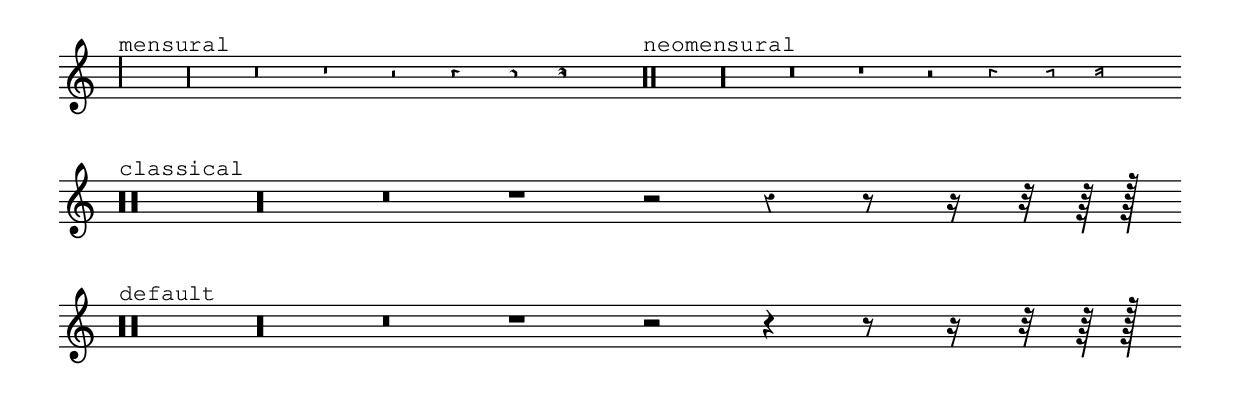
%% DO NOT EDIT this file manually; it is automatically
%% generated from LSR http://lsr.dsi.unimi.it
%% Make any changes in LSR itself, or in Documentation/snippets/new/ ,
%% and then run scripts/auxiliar/makelsr.py
%%
%% This file is in the public domain.
\version "2.17.6"

\header {
  lsrtags = "ancient-notation, rhythms, symbols-and-glyphs, tweaks-and-overrides"

  texidoc = "
Rests may be used in various styles.




"
  doctitle = "Rest styles"
} % begin verbatim


\layout {
  indent = 0
  \context {
    \Staff
    \remove "Time_signature_engraver"
  }
}

\new Staff \relative c {
  \cadenzaOn
  \override Staff.Rest.style = #'mensural
  r\maxima^\markup \typewriter { mensural }
  r\longa r\breve r1 r2 r4 r8 r16 s32 s64 s128 s128
  \bar ""

  \override Staff.Rest.style = #'neomensural
  r\maxima^\markup \typewriter { neomensural }
  r\longa r\breve r1 r2 r4 r8 r16 s32 s64 s128 s128
  \bar ""

  \override Staff.Rest.style = #'classical
  r\maxima^\markup \typewriter { classical }
  r\longa r\breve r1 r2 r4 r8 r16 r32 r64 r128 s128
  \bar ""

  \override Staff.Rest.style = #'default
  r\maxima^\markup \typewriter { default }
  r\longa r\breve r1 r2 r4 r8 r16 r32 r64 r128 s128
}
